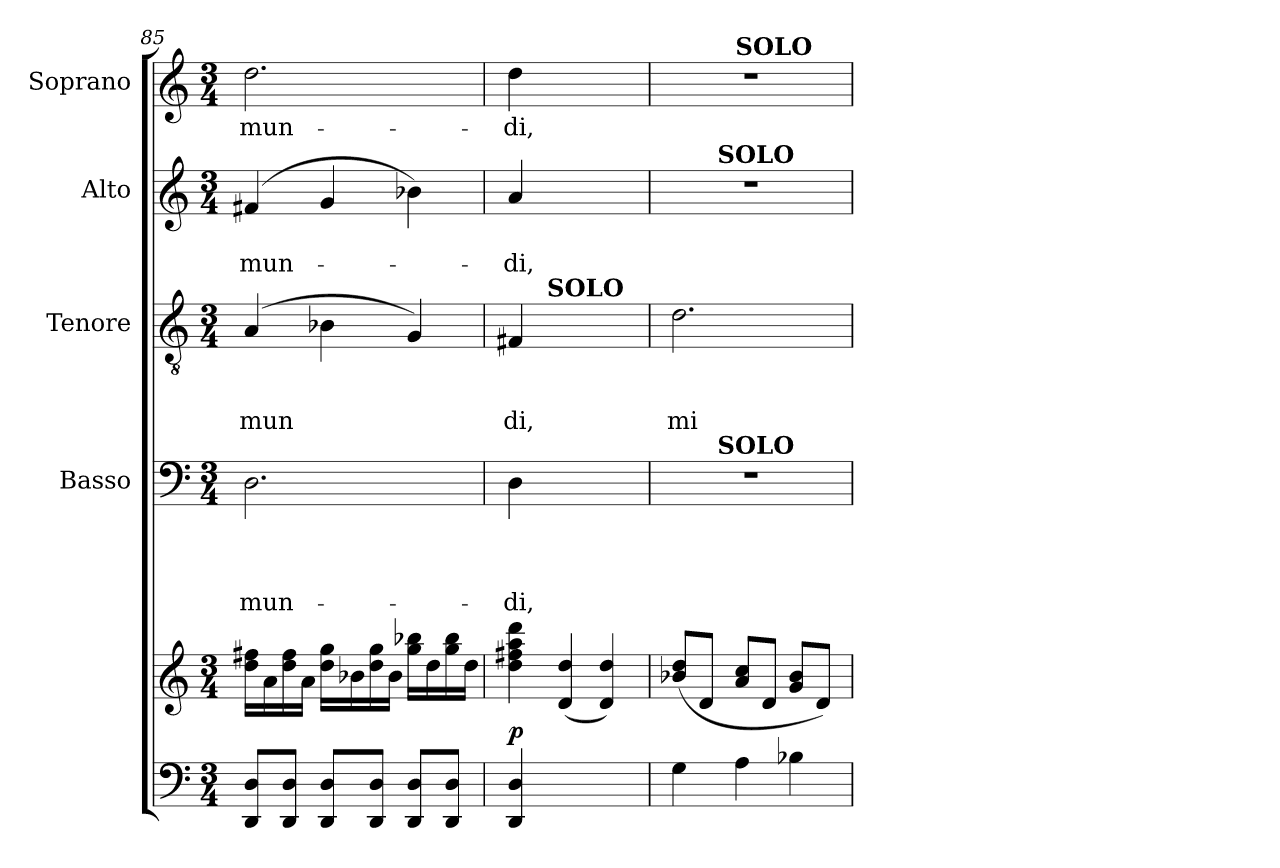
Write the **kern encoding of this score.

**kern	**dynam	**kern	**kern	**text	**text	**text	**text	**kern	**text	**text	**text	**kern	**text	**text	**kern	**text
*part6	*part6	*part5	*part4	*part4	*part4	*part4	*part4	*part3	*part3	*part3	*part3	*part2	*part2	*part2	*part1	*part1
*staff6	*staff6	*staff5	*staff4	*staff4	*staff4	*staff4	*staff4	*staff3	*staff3	*staff3	*staff3	*staff2	*staff2	*staff2	*staff1	*staff1
*	*	*	*I"Basso	*	*	*	*	*I"Tenore	*	*	*	*I"Alto	*	*	*I"Soprano	*
!!LO:LB:g=z
*clefF4	*	*clefG2	*clefF4	*	*	*	*	*clefGv2	*	*	*	*clefG2	*	*	*clefG2	*
*k[]	*	*k[]	*k[]	*	*	*	*	*k[]	*	*	*	*k[]	*	*	*k[]	*
*C:	*	*C:	*C:	*	*	*	*	*C:	*	*	*	*C:	*	*	*C:	*
*M3/4	*	*M3/4	*M3/4	*	*	*	*	*M3/4	*	*	*	*M3/4	*	*	*M3/4	*
=85	=85	=85	=85	=85	=85	=85	=85	=85	=85	=85	=85	=85	=85	=85	=85	=85
!	!	!	!	!	!	!	!LO:LY:b	!	!	!	!LO:LY:b	!	!	!LO:LY:b	!	!LO:LY:b
8DD/ 8D/L	.	16dd\ 16ff#X\LL	2.D\	.	.	.	mun-	(<4A/	.	.	mun	(<4f#X/	.	mun-	2.dd\	mun-
.	.	16a\	.	.	.	.	.	.	.	.	.	.	.	.	.	.
8DD/ 8D/J	.	16dd\ 16ff#\	.	.	.	.	.	.	.	.	.	.	.	.	.	.
.	.	16a\JJ	.	.	.	.	.	.	.	.	.	.	.	.	.	.
8DD/ 8D/L	.	16dd\ 16gg\LL	.	.	.	.	.	4B-X\	.	.	.	4g/	.	.	.	.
.	.	16b-X\	.	.	.	.	.	.	.	.	.	.	.	.	.	.
8DD/ 8D/J	.	16dd\ 16gg\	.	.	.	.	.	.	.	.	.	.	.	.	.	.
.	.	16b-\JJ	.	.	.	.	.	.	.	.	.	.	.	.	.	.
8DD/ 8D/L	.	16gg\ 16bb-X\LL	.	.	.	.	.	4G/)	.	.	.	4b-X\)	.	.	.	.
.	.	16dd\	.	.	.	.	.	.	.	.	.	.	.	.	.	.
8DD/ 8D/J	.	16gg\ 16bb-\	.	.	.	.	.	.	.	.	.	.	.	.	.	.
.	.	16dd\JJ	.	.	.	.	.	.	.	.	.	.	.	.	.	.
=86	=86	=86	=86	=86	=86	=86	=86	=86	=86	=86	=86	=86	=86	=86	=86	=86
!	!LO:DY:a	!	!	!	!	!	!LO:LY:b	!	!	!	!LO:LY:b	!	!	!LO:LY:b	!	!LO:LY:b
*	*	*	*	*	*	*	*	*^	*	*	*	*	*	*	*	*
4DD/ 4D/	p	4dd\ 4ff#X\ 4aa\ 4ddd\	4D\	.	.	.	-di,	4F#X/	8..ryy	.	.	di,	4a/	.	-di,	4dd\	-di,
!	!	!	!	!	!	!	!	!	!LO:TX:a:B:t=SOLO	!	!	!	!	!	!	!	!
.	.	.	.	.	.	.	.	.	2ryy	.	.	.	.	.	.	.	.
2ryy	.	(<4d/ 4dd/	2ryy	.	.	.	.	2ryy	.	.	.	.	2ryy	.	.	2ryy	.
.	.	4d/ 4dd/)	.	.	.	.	.	.	.	.	.	.	.	.	.	.	.
.	.	.	.	.	.	.	.	.	32ryy	.	.	.	.	.	.	.	.
=87	=87	=87	=87	=87	=87	=87	=87	=87	=87	=87	=87	=87	=87	=87	=87	=87	=87
!	!	!	!	!	!	!	!	!	!	!	!	!LO:LY:b	!	!	!	!	!
*	*	*	*^	*	*	*	*	*v	*v	*	*	*	*^	*	*	*^	*
4G\	.	(<8b-X/ 8dd/L	2.r	8.ryy	.	.	.	.	2.d\	.	.	mi-	2.r	8.ryy	.	.	2.r	4ryy	.
.	.	8d/J	.	.	.	.	.	.	.	.	.	.	.	.	.	.	.	.	.
!	!	!	!	!	!	!	!	!	!	!	!	!	!	!LO:TX:a:B:t=SOLO	!	!	!	!	!
!	!	!	!	!LO:TX:a:B:t=SOLO	!	!	!	!	!	!	!	!	!	!	!	!	!	!	!
.	.	.	.	2ryy	.	.	.	.	.	.	.	.	.	2ryy	.	.	.	.	.
!	!	!	!	!	!	!	!	!	!	!	!	!	!	!	!	!	!	!LO:TX:a:B:t=SOLO	!
4A\	.	8a/ 8cc/L	.	.	.	.	.	.	.	.	.	.	.	.	.	.	.	2ryy	.
.	.	8d/J	.	.	.	.	.	.	.	.	.	.	.	.	.	.	.	.	.
4B-X\	.	8g/ 8b-/L	.	.	.	.	.	.	.	.	.	.	.	.	.	.	.	.	.
.	.	8d/J)	.	.	.	.	.	.	.	.	.	.	.	.	.	.	.	.	.
.	.	.	.	16ryy	.	.	.	.	.	.	.	.	.	16ryy	.	.	.	.	.
*	*	*	*	*	*	*	*	*	*	*	*	*	*v	*v	*	*	*	*	*
*	*	*	*v	*v	*	*	*	*	*	*	*	*	*	*	*	*v	*v	*
=	=	=	=	=	=	=	=	=	=	=	=	=	=	=	=	=
*-	*-	*-	*-	*-	*-	*-	*-	*-	*-	*-	*-	*-	*-	*-	*-	*-
